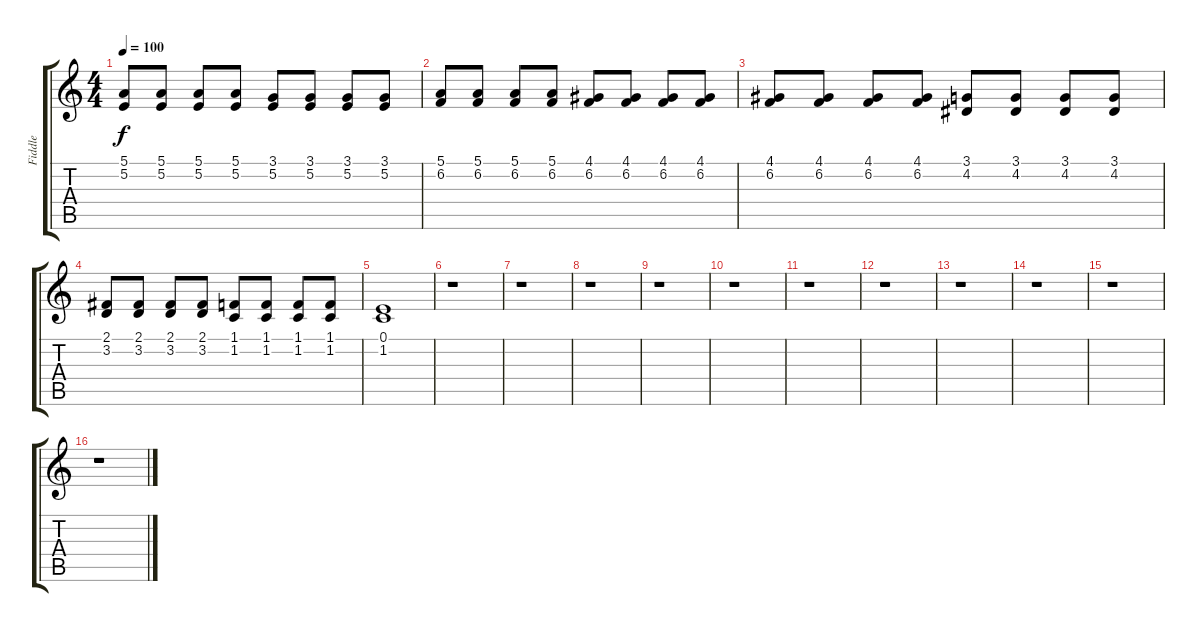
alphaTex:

\track ("Fiddle" "Fiddle") {instrument fiddle}
\staff {score tabs}
\tuning (E4 B3 G3 D3 A2 E2) {hide}
\ts (4 4)
\tempo 100
\clef g2
\ks c
(5.1 5.2).8{dy f} (5.1 5.2).8 (5.1 5.2).8 (5.1 5.2).8 (3.1 5.2).8 (3.1 5.2).8 (3.1 5.2).8 (3.1 5.2).8 |
(5.1 6.2).8 (5.1 6.2).8 (5.1 6.2).8 (5.1 6.2).8 (4.1 6.2).8 (4.1 6.2).8 (4.1 6.2).8 (4.1 6.2).8 |
(4.1 6.2).8 (4.1 6.2).8 (4.1 6.2).8 (4.1 6.2).8 (3.1 4.2).8 (3.1 4.2).8 (3.1 4.2).8 (3.1 4.2).8 |
(2.1 3.2).8 (2.1 3.2).8 (2.1 3.2).8 (2.1 3.2).8 (1.1 1.2).8 (1.1 1.2).8 (1.1 1.2).8 (1.1 1.2).8 |
(0.1 1.2).1 |
r.1 |
r.1 |
r.1 |
r.1 |
r.1 |
r.1 |
r.1 |
r.1 |
r.1 |
r.1 |
r.1
